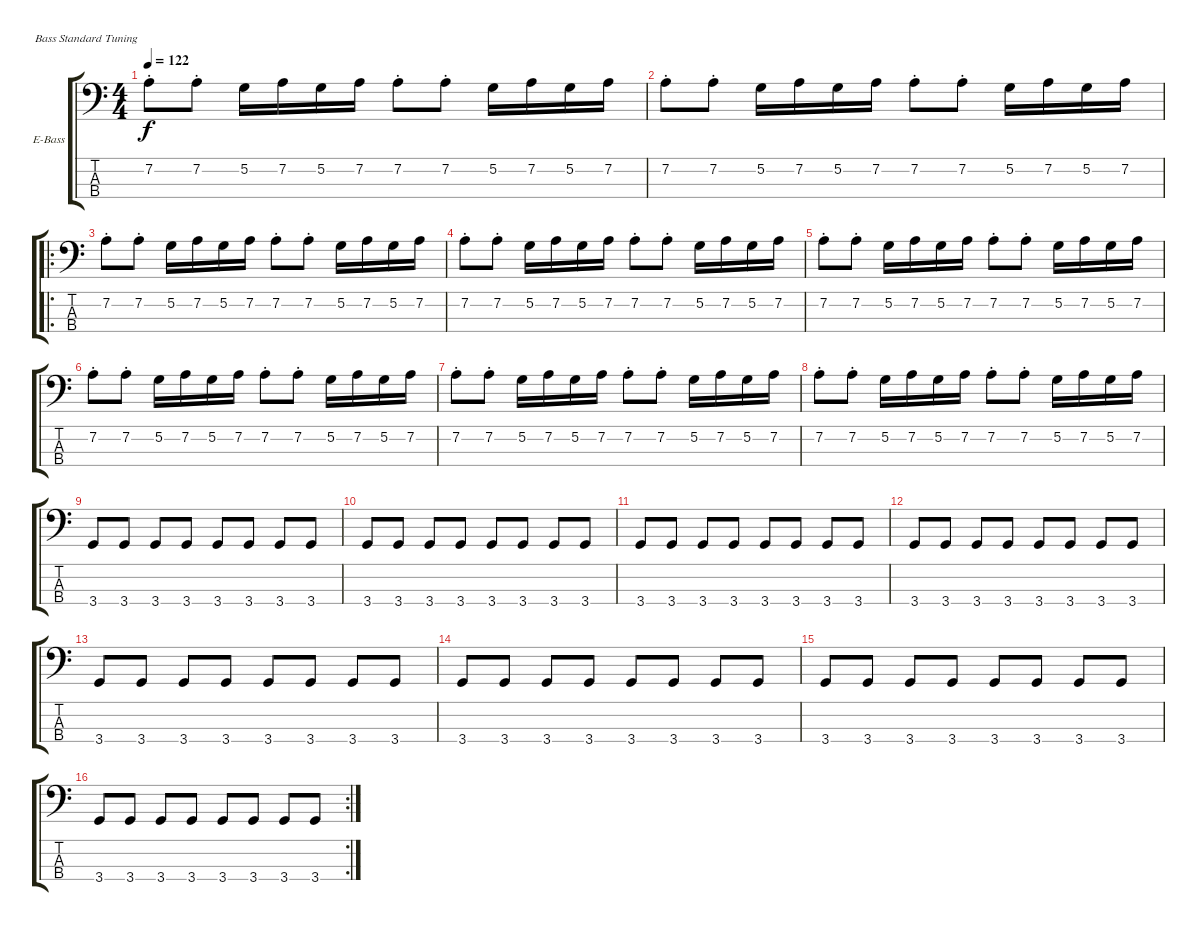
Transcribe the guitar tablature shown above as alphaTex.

\defaultSystemsLayout 4
\bracketExtendMode groupsimilarinstruments
\firstSystemTrackNameOrientation horizontal
\otherSystemsTrackNameOrientation horizontal
\track ("Electric Bass" "E-Bass") {instrument electricbassfinger}
\staff {score tabs}
\tuning (G2 D2 A1 E1)
\ts (4 4)
\tempo 122
\clef f4
\ks c
7.2{st}.8{dy f} 7.2{st}.8 5.2.16 7.2.16 5.2.16 7.2.16 7.2{st}.8 7.2{st}.8 5.2.16 7.2.16 5.2.16 7.2.16 |
7.2{st}.8 7.2{st}.8 5.2.16 7.2.16 5.2.16 7.2.16 7.2{st}.8 7.2{st}.8 5.2.16 7.2.16 5.2.16 7.2.16 |
\ro
7.2{st}.8 7.2{st}.8 5.2.16 7.2.16 5.2.16 7.2.16 7.2{st}.8 7.2{st}.8 5.2.16 7.2.16 5.2.16 7.2.16 |
7.2{st}.8 7.2{st}.8 5.2.16 7.2.16 5.2.16 7.2.16 7.2{st}.8 7.2{st}.8 5.2.16 7.2.16 5.2.16 7.2.16 |
7.2{st}.8 7.2{st}.8 5.2.16 7.2.16 5.2.16 7.2.16 7.2{st}.8 7.2{st}.8 5.2.16 7.2.16 5.2.16 7.2.16 |
7.2{st}.8 7.2{st}.8 5.2.16 7.2.16 5.2.16 7.2.16 7.2{st}.8 7.2{st}.8 5.2.16 7.2.16 5.2.16 7.2.16 |
7.2{st}.8 7.2{st}.8 5.2.16 7.2.16 5.2.16 7.2.16 7.2{st}.8 7.2{st}.8 5.2.16 7.2.16 5.2.16 7.2.16 |
7.2{st}.8 7.2{st}.8 5.2.16 7.2.16 5.2.16 7.2.16 7.2{st}.8 7.2{st}.8 5.2.16 7.2.16 5.2.16 7.2.16 |
3.4.8 3.4.8 3.4.8 3.4.8 3.4.8 3.4.8 3.4.8 3.4.8 |
3.4.8 3.4.8 3.4.8 3.4.8 3.4.8 3.4.8 3.4.8 3.4.8 |
3.4.8 3.4.8 3.4.8 3.4.8 3.4.8 3.4.8 3.4.8 3.4.8 |
3.4.8 3.4.8 3.4.8 3.4.8 3.4.8 3.4.8 3.4.8 3.4.8 |
3.4.8 3.4.8 3.4.8 3.4.8 3.4.8 3.4.8 3.4.8 3.4.8 |
3.4.8 3.4.8 3.4.8 3.4.8 3.4.8 3.4.8 3.4.8 3.4.8 |
3.4.8 3.4.8 3.4.8 3.4.8 3.4.8 3.4.8 3.4.8 3.4.8 |
\rc 2
3.4.8 3.4.8 3.4.8 3.4.8 3.4.8 3.4.8 3.4.8 3.4.8
